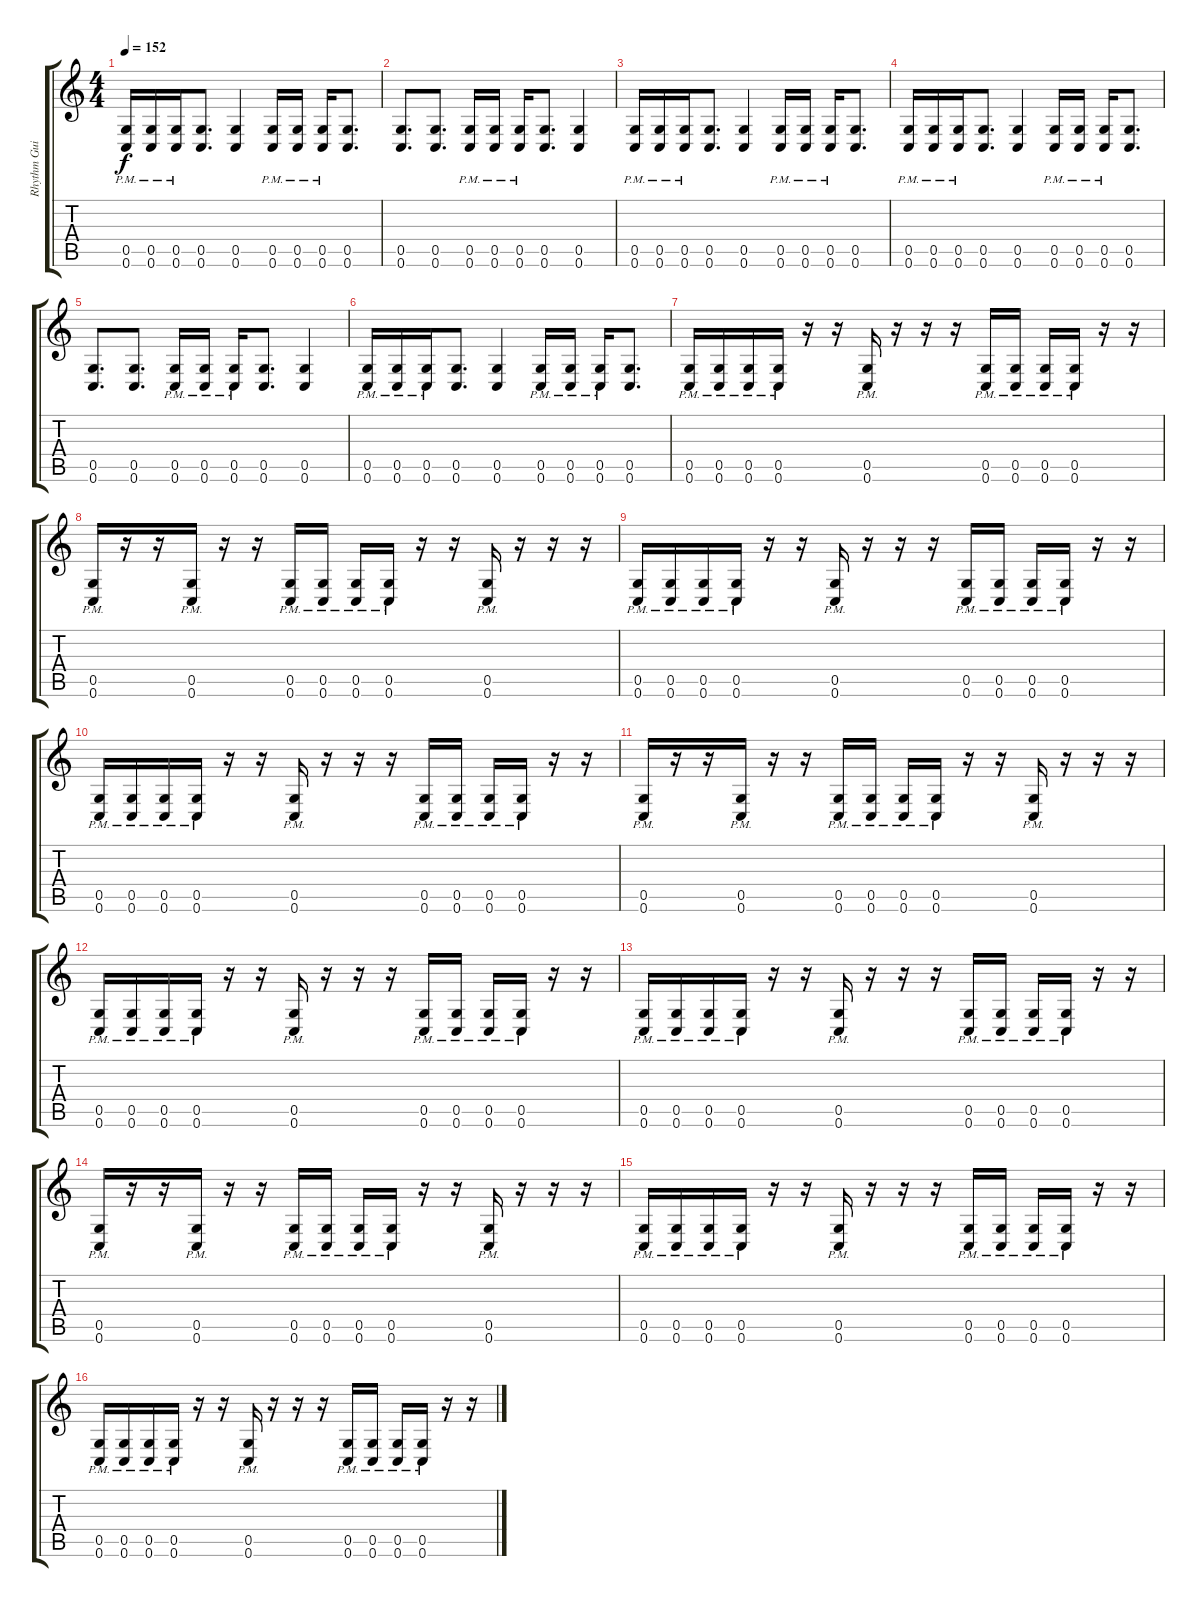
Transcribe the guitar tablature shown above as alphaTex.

\track ("Rhythm Guitar 2" "Rhythm Gui") {instrument distortionguitar}
\staff {score tabs}
\tuning (D4 A3 F3 C3 G2 C2) {hide}
\ts (4 4)
\tempo 152
\clef g2
\ks c
(0.5{pm} 0.6{pm}).16{dy f} (0.5{pm} 0.6{pm}).16 (0.5{pm} 0.6{pm}).16 (0.5 0.6).8{d} (0.5 0.6).4 (0.5{pm} 0.6{pm}).16 (0.5{pm} 0.6{pm}).16 (0.5{pm} 0.6{pm}).16 (0.5 0.6).8{d} |
(0.5 0.6).8{d} (0.5 0.6).8{d} (0.5{pm} 0.6{pm}).16 (0.5{pm} 0.6{pm}).16 (0.5{pm} 0.6{pm}).16 (0.5 0.6).8{d} (0.5 0.6).4 |
(0.5{pm} 0.6{pm}).16 (0.5{pm} 0.6{pm}).16 (0.5{pm} 0.6{pm}).16 (0.5 0.6).8{d} (0.5 0.6).4 (0.5{pm} 0.6{pm}).16 (0.5{pm} 0.6{pm}).16 (0.5{pm} 0.6{pm}).16 (0.5 0.6).8{d} |
(0.5{pm} 0.6{pm}).16 (0.5{pm} 0.6{pm}).16 (0.5{pm} 0.6{pm}).16 (0.5 0.6).8{d} (0.5 0.6).4 (0.5{pm} 0.6{pm}).16 (0.5{pm} 0.6{pm}).16 (0.5{pm} 0.6{pm}).16 (0.5 0.6).8{d} |
(0.5 0.6).8{d} (0.5 0.6).8{d} (0.5{pm} 0.6{pm}).16 (0.5{pm} 0.6{pm}).16 (0.5{pm} 0.6{pm}).16 (0.5 0.6).8{d} (0.5 0.6).4 |
(0.5{pm} 0.6{pm}).16 (0.5{pm} 0.6{pm}).16 (0.5{pm} 0.6{pm}).16 (0.5 0.6).8{d} (0.5 0.6).4 (0.5{pm} 0.6{pm}).16 (0.5{pm} 0.6{pm}).16 (0.5{pm} 0.6{pm}).16 (0.5 0.6).8{d} |
(0.5{pm} 0.6{pm}).16 (0.5{pm} 0.6{pm}).16 (0.5{pm} 0.6{pm}).16 (0.5{pm} 0.6{pm}).16 r.16 r.16 (0.5{pm} 0.6{pm}).16 r.16 r.16 r.16 (0.5{pm} 0.6{pm}).16 (0.5{pm} 0.6{pm}).16 (0.5{pm} 0.6{pm}).16 (0.5{pm} 0.6{pm}).16 r.16 r.16 |
(0.5{pm} 0.6{pm}).16 r.16 r.16 (0.5{pm} 0.6{pm}).16 r.16 r.16 (0.5{pm} 0.6{pm}).16 (0.5{pm} 0.6{pm}).16 (0.5{pm} 0.6{pm}).16 (0.5{pm} 0.6{pm}).16 r.16 r.16 (0.5{pm} 0.6{pm}).16 r.16 r.16 r.16 |
(0.5{pm} 0.6{pm}).16 (0.5{pm} 0.6{pm}).16 (0.5{pm} 0.6{pm}).16 (0.5{pm} 0.6{pm}).16 r.16 r.16 (0.5{pm} 0.6{pm}).16 r.16 r.16 r.16 (0.5{pm} 0.6{pm}).16 (0.5{pm} 0.6{pm}).16 (0.5{pm} 0.6{pm}).16 (0.5{pm} 0.6{pm}).16 r.16 r.16 |
(0.5{pm} 0.6{pm}).16 (0.5{pm} 0.6{pm}).16 (0.5{pm} 0.6{pm}).16 (0.5{pm} 0.6{pm}).16 r.16 r.16 (0.5{pm} 0.6{pm}).16 r.16 r.16 r.16 (0.5{pm} 0.6{pm}).16 (0.5{pm} 0.6{pm}).16 (0.5{pm} 0.6{pm}).16 (0.5{pm} 0.6{pm}).16 r.16 r.16 |
(0.5{pm} 0.6{pm}).16 r.16 r.16 (0.5{pm} 0.6{pm}).16 r.16 r.16 (0.5{pm} 0.6{pm}).16 (0.5{pm} 0.6{pm}).16 (0.5{pm} 0.6{pm}).16 (0.5{pm} 0.6{pm}).16 r.16 r.16 (0.5{pm} 0.6{pm}).16 r.16 r.16 r.16 |
(0.5{pm} 0.6{pm}).16 (0.5{pm} 0.6{pm}).16 (0.5{pm} 0.6{pm}).16 (0.5{pm} 0.6{pm}).16 r.16 r.16 (0.5{pm} 0.6{pm}).16 r.16 r.16 r.16 (0.5{pm} 0.6{pm}).16 (0.5{pm} 0.6{pm}).16 (0.5{pm} 0.6{pm}).16 (0.5{pm} 0.6{pm}).16 r.16 r.16 |
(0.5{pm} 0.6{pm}).16 (0.5{pm} 0.6{pm}).16 (0.5{pm} 0.6{pm}).16 (0.5{pm} 0.6{pm}).16 r.16 r.16 (0.5{pm} 0.6{pm}).16 r.16 r.16 r.16 (0.5{pm} 0.6{pm}).16 (0.5{pm} 0.6{pm}).16 (0.5{pm} 0.6{pm}).16 (0.5{pm} 0.6{pm}).16 r.16 r.16 |
(0.5{pm} 0.6{pm}).16 r.16 r.16 (0.5{pm} 0.6{pm}).16 r.16 r.16 (0.5{pm} 0.6{pm}).16 (0.5{pm} 0.6{pm}).16 (0.5{pm} 0.6{pm}).16 (0.5{pm} 0.6{pm}).16 r.16 r.16 (0.5{pm} 0.6{pm}).16 r.16 r.16 r.16 |
(0.5{pm} 0.6{pm}).16 (0.5{pm} 0.6{pm}).16 (0.5{pm} 0.6{pm}).16 (0.5{pm} 0.6{pm}).16 r.16 r.16 (0.5{pm} 0.6{pm}).16 r.16 r.16 r.16 (0.5{pm} 0.6{pm}).16 (0.5{pm} 0.6{pm}).16 (0.5{pm} 0.6{pm}).16 (0.5{pm} 0.6{pm}).16 r.16 r.16 |
(0.5{pm} 0.6{pm}).16 (0.5{pm} 0.6{pm}).16 (0.5{pm} 0.6{pm}).16 (0.5{pm} 0.6{pm}).16 r.16 r.16 (0.5{pm} 0.6{pm}).16 r.16 r.16 r.16 (0.5{pm} 0.6{pm}).16 (0.5{pm} 0.6{pm}).16 (0.5{pm} 0.6{pm}).16 (0.5{pm} 0.6{pm}).16 r.16 r.16
